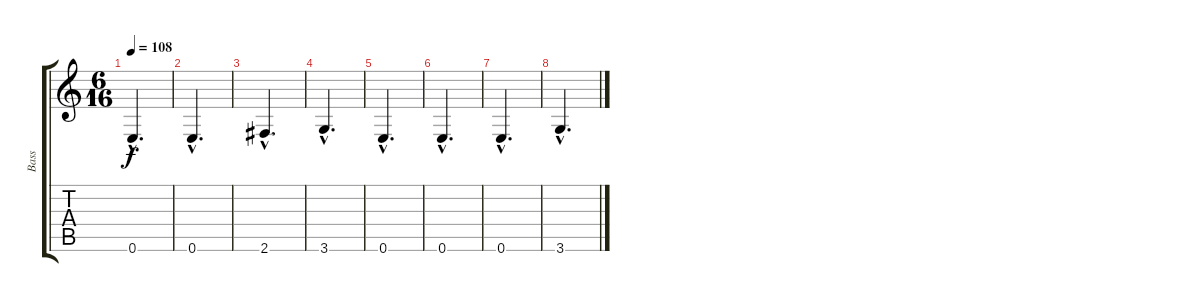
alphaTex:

\track ("Bass" "Bass") {instrument electricbassfinger}
\staff {score tabs}
\tuning (E4 B3 G3 D3 A2 E2) {hide}
\ts (6 16)
\tempo 108
\clef g2
\ks c
0.6{hac}.4{d dy f} |
0.6{hac}.4{d} |
2.6{hac}.4{d} |
3.6{hac}.4{d} |
0.6{hac}.4{d} |
0.6{hac}.4{d} |
0.6{hac}.4{d} |
3.6{hac}.4{d}
